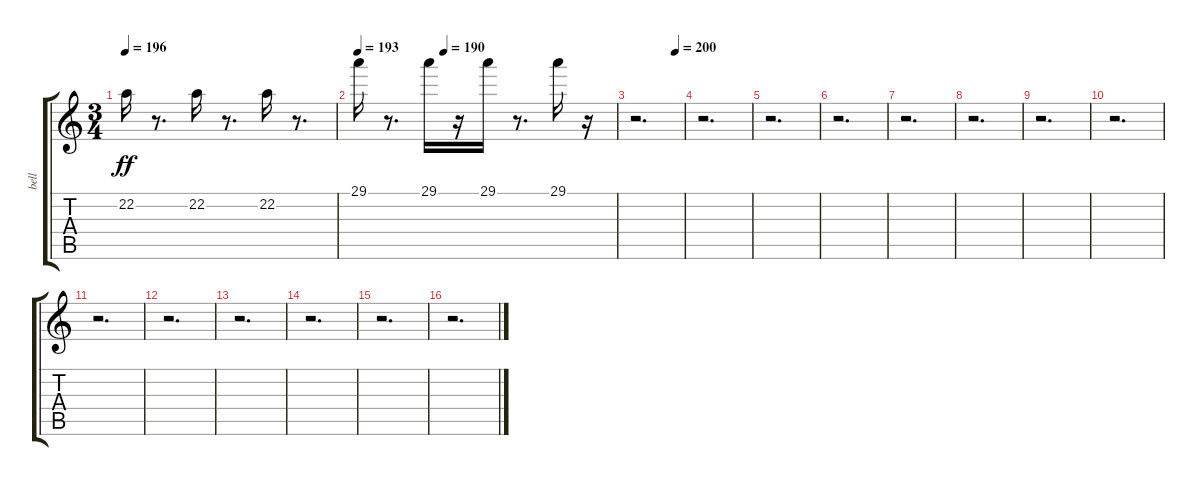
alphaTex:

\track ("bell" "bell") {instrument fx4atmosphere}
\staff {score tabs}
\tuning (E4 B3 G3 D3 A2 E2) {hide}
\ts (3 4)
\tempo 196
\clef g2
\ks c
22.2.16{dy ff} r.8{d} 22.2.16 r.8{d} 22.2.16 r.8{d} |
\tempo 193
\tempo (190 0.3333333333333333)
29.1.16 r.8{d} 29.1.16 r.16 29.1.16 r.8{d} 29.1.16 r.16 |
\tempo (200 0.8333333333333334)
r.2{d} |
r.2{d} |
r.2{d} |
r.2{d} |
r.2{d} |
r.2{d} |
r.2{d} |
r.2{d} |
r.2{d} |
r.2{d} |
r.2{d} |
r.2{d} |
r.2{d} |
r.2{d}
